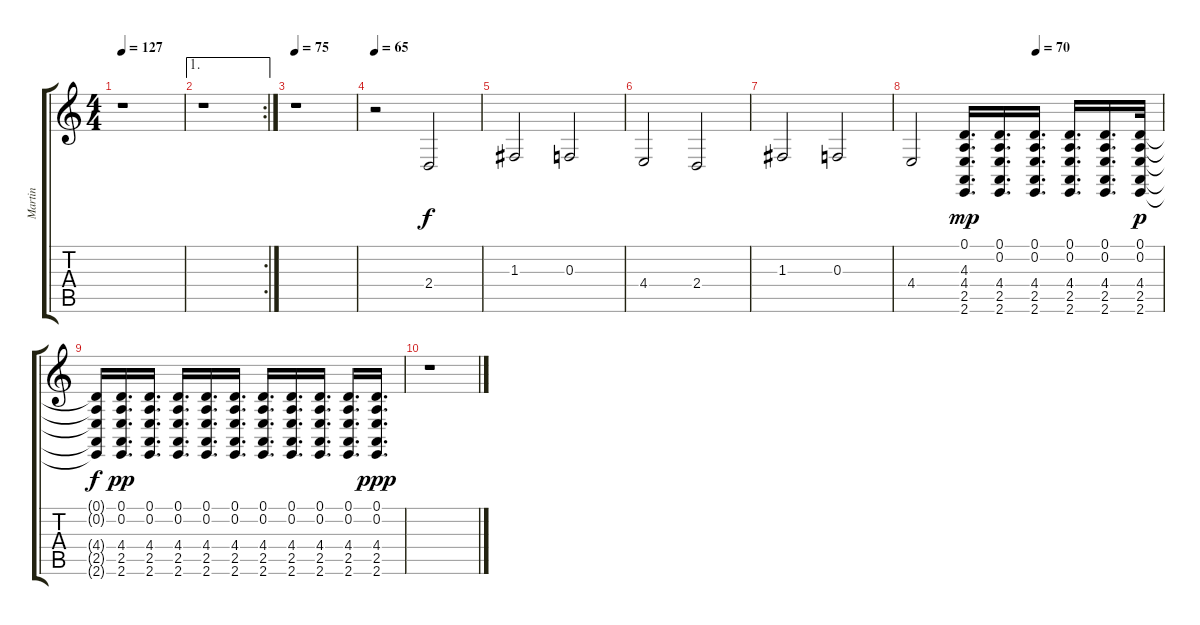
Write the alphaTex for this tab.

\track ("Martin" "Martin") {instrument voiceoohs}
\staff {score tabs}
\tuning (D4 A3 F3 C3 G2 D2) {hide}
\ts (4 4)
\tempo 127
\clef g2
\ks c
r.1{dy f} |
\ae 1
\rc 2
r.1 |
\tempo 75
r.1 |
\tempo 65
r.2 2.4.2 |
1.3.2 0.3.2 |
4.4.2 2.4.2 |
1.3.2 0.3.2 |
\tempo (70 0.5)
4.4.2 (0.1 4.3 4.4 2.5 2.6).16{d dy mp instrument brightacousticpiano} (0.1 0.2 4.4 2.5 2.6).16{d} (0.1 0.2 4.4 2.5 2.6).16{d} (0.1 0.2 4.4 2.5 2.6).16{d} (0.1 0.2 4.4 2.5 2.6).16{d} (0.1 0.2 4.4 2.5 2.6).32{dy p} |
(0.1{t} 0.2{t} 4.4{t} 2.5{t} 2.6{t}).16{dy f} (0.1 0.2 4.4 2.5 2.6).16{d dy pp} (0.1 0.2 4.4 2.5 2.6).16{d} (0.1 0.2 4.4 2.5 2.6).16{d} (0.1 0.2 4.4 2.5 2.6).16{d} (0.1 0.2 4.4 2.5 2.6).16{d} (0.1 0.2 4.4 2.5 2.6).16{d} (0.1 0.2 4.4 2.5 2.6).16{d} (0.1 0.2 4.4 2.5 2.6).16{d} (0.1 0.2 4.4 2.5 2.6).16{d} (0.1 0.2 4.4 2.5 2.6).16{d dy ppp} |
r.1
